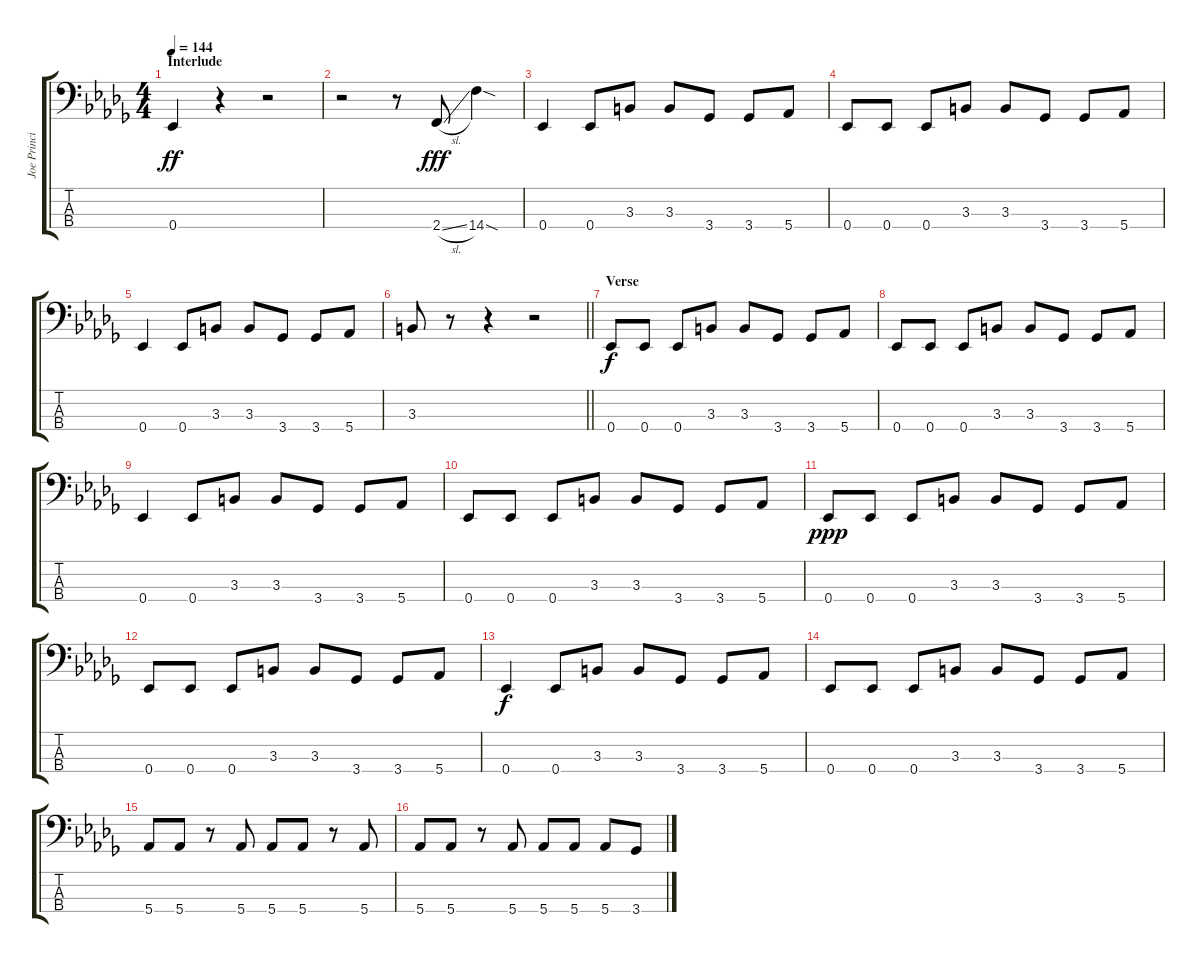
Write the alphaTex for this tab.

\track ("Joe Principe - Bass" "Joe Princi") {instrument electricbassfinger}
\staff {score tabs}
\tuning (Gb2 Db2 Ab1 Eb1) {hide}
\ts (4 4)
\section ("" "Interlude")
\tempo 144
\clef f4
\ks db
0.4.4{dy ff} r.4 r.2 |
r.2 r.8 2.4{sl}.8{dy fff} 14.4{sod}.4 |
0.4.4 0.4.8 3.3.8 3.3.8 3.4.8 3.4.8 5.4.8 |
0.4.8 0.4.8 0.4.8 3.3.8 3.3.8 3.4.8 3.4.8 5.4.8 |
0.4.4 0.4.8 3.3.8 3.3.8 3.4.8 3.4.8 5.4.8 |
\barLineRight lightlight
3.3.8 r.8 r.4 r.2 |
\section ("" "Verse")
0.4.8{dy f} 0.4.8 0.4.8 3.3.8 3.3.8 3.4.8 3.4.8 5.4.8 |
0.4.8 0.4.8 0.4.8 3.3.8 3.3.8 3.4.8 3.4.8 5.4.8 |
0.4.4 0.4.8 3.3.8 3.3.8 3.4.8 3.4.8 5.4.8 |
0.4.8 0.4.8 0.4.8 3.3.8 3.3.8 3.4.8 3.4.8 5.4.8 |
0.4.8{dy ppp} 0.4.8 0.4.8 3.3.8 3.3.8 3.4.8 3.4.8 5.4.8 |
0.4.8 0.4.8 0.4.8 3.3.8 3.3.8 3.4.8 3.4.8 5.4.8 |
0.4.4{dy f} 0.4.8 3.3.8 3.3.8 3.4.8 3.4.8 5.4.8 |
0.4.8 0.4.8 0.4.8 3.3.8 3.3.8 3.4.8 3.4.8 5.4.8 |
5.4.8 5.4.8 r.8 5.4.8 5.4.8 5.4.8 r.8 5.4.8 |
5.4.8 5.4.8 r.8 5.4.8 5.4.8 5.4.8 5.4.8 3.4.8
